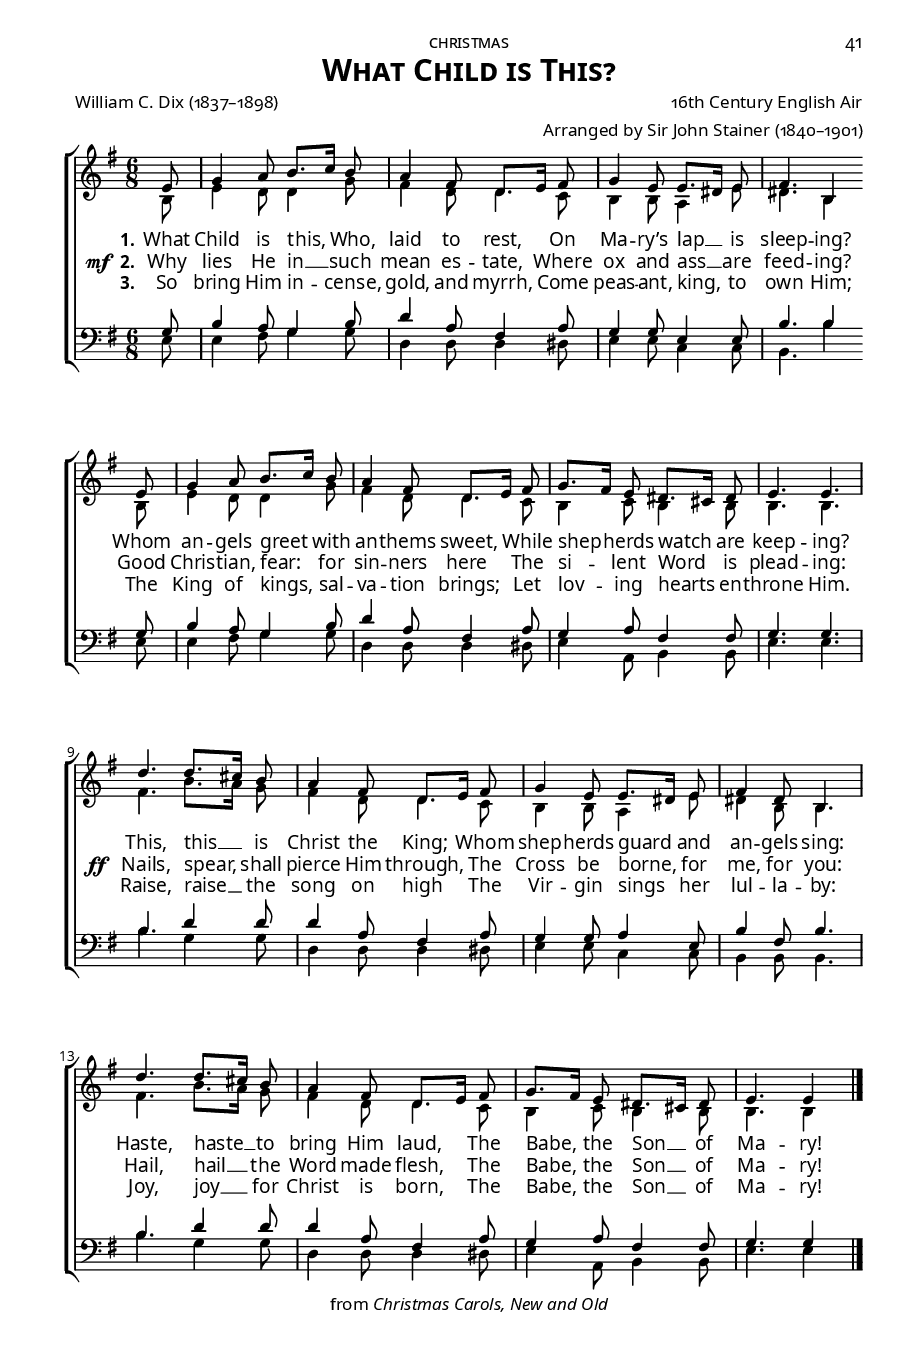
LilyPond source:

\version "2.14.2"
\include "util.ly"
\header {
  title = \markup{\override #'(font-name . "Garamond Premier Pro Semibold"){ \abs-fontsize #15 \smallCapsOldStyle"What Child is This?"}}
  poet = \markup\oldStyleNum"William C. Dix (1837–1898)"
  composer = \markup\oldStyleNum"16th Century English Air"
  arranger = \markup\oldStyleNum"Arranged by Sir John Stainer (1840–1901)"
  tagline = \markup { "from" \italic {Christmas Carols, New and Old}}
}
\paper {
  %print-all-headers = ##f
  paper-height = 9\in
  paper-width = 6\in
  indent = 0\in
  %system-system-spacing = #'((basic-distance . 10) (padding . 0))
  %system-system-spacing =
  %  #'((basic-distance . 0)
  %     (minimum-distance . 0)
  %     (padding . -0.35)
  %     (stretchability . 100))
  ragged-last-bottom = ##f
  ragged-bottom = ##f
  two-sided = ##t
  inner-margin = 0.5\in
  outer-margin = 0.25\in
  top-margin = 0.25\in
  bottom-margin = 0.25\in
  first-page-number = #041
  print-first-page-number = ##t
  headerLine = \markup{\override #'(font-name . "Garamond Premier Pro") \smallCapsOldStyle christmas}
  oddHeaderMarkup = \markup\fill-line{
     \override #'(font-name . "Garamond Premier Pro")\abs-fontsize #8.5
     \combine 
        \fill-line{"" \oldStylePageNum"" }
        \fill-line{\headerLine }
  }
  evenHeaderMarkup = \markup {
     \override #'(font-name . "Garamond Premier Pro")\abs-fontsize #8.5
     \combine
        \oldStylePageNum""
        \fill-line{\headerLine}
  }
}
#(set-global-staff-size 15) \paper{ #(define fonts (make-pango-font-tree "GoudyOlSt BT" "Garamond Premier Pro" "Garamond Premier Pro" (/ 15 20))) }

global = {
  \key g \major
  \time 6/8
  \autoBeamOff
  \override DynamicLineSpanner #'staff-padding = #0.0
  \override DynamicLineSpanner #'Y-extent = #'(-1 . 1)
  \mergeDifferentlyHeadedOn
  \mergeDifferentlyDottedOn
}

sopMusic = \relative c' {
  \partial 8 e8 |
  g4 a8 b8.[ c16] b8 |
  a4 fis8 d8.[ e16] fis8 |
  g4 e8 e8.[ dis16] e8 |
  
  fis4. b,4 \bar""\break e8 |
  g4 a8 b8.[ c16] b8 |
  a4 fis8 d8.[ e16] fis8 |
  g8.[ fis16] e8 dis8.[ cis16] dis8 |
  e4. e |
  
  d'4. d8.[ cis16] b8 |
  a4 fis8 d8.[ e16] fis8 |
  g4 e8 e8.[ dis16] e8 |
  fis4 dis8 b4. |
  
  d'4. d8.[ cis16] b8 |
  a4 fis8 d8.[ e16] fis8 |
  g8.[ fis16] e8 dis8.[ cis16] dis8 |
  \partial 8*5 e4. e4 \bar "|."
}
sopWords = \lyricmode {
  
}

altoMusic = \relative c' {
  b8 |
  e4 d8 d4 g8 |
  fis4 d8 d4 c8 |
  b4 b8 a4 e'8 |
  
  dis4. b4 b8 |
  e4 d8 d4 g8 |
  fis4 d8 d4 c8 |
  b4 c8 b4 b8 |
  b4. b |
  
  fis' b8.[ a16] g8 |
  fis4 d8 d4 c8 |
  b4 b8 a4 e'8 |
  dis4 b8 b4. |
  
  fis'4. b8.[ a16] g8 |
  fis4 d8 d4 c8 |
  b4 c8 b4 b8 |
  b4. b4 \bar "|."
}
altoWords = \lyricmode {
  \dropLyricsV
  \set stanza = #"1."
  What Child is this, Who, laid
  \set associatedVoice = "altos"
  to rest,
  \unset associatedVoice
  On Ma -- ry’s lap __ is sleep -- ing?
  Whom an -- gels greet with
  \set associatedVoice = "altos"
  an -- thems sweet,
  \unset associatedVoice
  While shep -- herds watch are keep -- ing?
  
  This, this __ is
  \set associatedVoice = "altos"
  Christ the King;
  \unset associatedVoice
  Whom shep -- herds guard and an -- gels sing:
  \raiseLyrics
  Haste, haste __ to
  \set associatedVoice = "altos"
  bring Him laud,
  \unset associatedVoice
  The Babe, the Son __ of Ma -- ry!
}
altoWordsII = {
  \dropLyricsV
  \set stanza = \markup{\dynamic"  mf " "2."}
  \lyricmode {
    Why lies He in __ such
    \set associatedVoice = "altos"
    mean es -- tate,
    \unset associatedVoice
    Where ox and ass __ are feed -- ing?
    Good Chris -- tian, fear: for
    \set associatedVoice = "altos"
    sin -- ners here
    \unset associatedVoice
    The si -- lent Word is plead -- ing:
  }
  \set stanza = \markup\dynamic"  ff "
  \lyricmode {
    Nails, spear,
%8.5x11 __
    shall
    \set associatedVoice = "altos"
    pierce Him through,
    \unset associatedVoice
    The Cross be borne, for me, for you:
  \raiseLyrics
    Hail, hail __ the
    \set associatedVoice = "altos"
    Word made flesh,
    \unset associatedVoice
    The Babe, the Son __ of Ma -- ry!
  }
}
altoWordsIII = \lyricmode {
  \dropLyricsV
  \set stanza = #"3."
  So bring Him in -- cense,
  \set associatedVoice = "altos"
  gold, and myrrh,
  \unset associatedVoice
  Come peas -- ant, king,
%8.5x11 __
  to own Him;
  The King of kings,
  \set associatedVoice = "altos"
  sal -- va -- tion brings;
  \unset associatedVoice
  Let lov -- ing hearts en -- throne Him.
  
  Raise, raise __ the
  \set associatedVoice = "altos"
  song on high
  \unset associatedVoice
  The Vir -- gin sings her lul -- la -- by:
  \raiseLyrics
  Joy, joy __ for
  \set associatedVoice = "altos"
  Christ is born,
  \unset associatedVoice
  The Babe, the Son __ of Ma -- ry!
}
altoWordsIV = \lyricmode {
}
altoWordsV = \lyricmode {
}
altoWordsVI = \lyricmode {
}
tenorMusic = \relative c' {
  g8 |
  b4 a8 g4 b8 |
  d4 a8 fis4 a8 |
  g4 g8 e4 e8 |
  
  b'4. b4 g8 |
  b4 a8 g4 b8 |
  d4 a8 fis4 a8 |
  g4 a8 fis4 fis8 |
  g4. g |
  
  b4. d4 d8 |
  d4 a8 fis4 a8 |
  g4 g8 a4 e8 |
  b'4 fis8 b4. |
  
  b d4 d8 |
  d4 a8 fis4 a8 |
  g4 a8 fis4 fis8 |
  g4. g4 \bar "|."
}
tenorWords = \lyricmode {

}

bassMusic = \relative c {
  e8 |
  e4 fis8 g4 g8 |
  d4 d8 d4 dis8 |
  e4 e8 c4 c8 |
  
  b4. b'4 e,8 |
  e4 fis8 g4 g8 |
  d4 d8 d4 dis8 |
  e4 a,8 b4 b8 |
  e4. e |
  
  b' g4 g8 |
  d4 d8 d4 dis8 |
  e4 e8 c4 c8 |
  b4 b8 b4. |
  
  b' g4 g8 |
  d4 d8 d4 dis8 |
  e4 a,8 b4 b8 |
  e4. e4 \bar "|."
}
bassWords = \lyricmode {

}

pianoRH = \relative c' {
  
}
pianoLH = \relative c' {
  
}

\score {
  <<
   \new ChoirStaff <<
%    \new Lyrics = sopranos \with { \override VerticalAxisGroup #'nonstaff-relatedstaff-spacing = #'((basic-distance . 1)) }
    \new Staff = women <<
      \new Voice = "sopranos" { \voiceOne << \global \sopMusic >> }
      \new Voice = "altos" { \voiceTwo << \global \altoMusic >> }
    >>
    \new Lyrics \with { alignAboveContext = #"women" \override VerticalAxisGroup #'nonstaff-relatedstaff-spacing = #'((basic-distance . 1))} \lyricsto "sopranos" \sopWords
    \new Lyrics = "altosVI"  \with { alignBelowContext = #"women" } \lyricsto "sopranos" \altoWordsVI
    \new Lyrics = "altosV"  \with { alignBelowContext = #"women" } \lyricsto "sopranos" \altoWordsV
    \new Lyrics = "altosIV"  \with { alignBelowContext = #"women" } \lyricsto "sopranos" \altoWordsIV
    \new Lyrics = "altosIII"  \with { alignBelowContext = #"women" } \lyricsto "sopranos" \altoWordsIII
    \new Lyrics = "altosII"  \with { alignBelowContext = #"women" } \lyricsto "sopranos" \altoWordsII
    \new Lyrics = "altos"  \with { alignBelowContext = #"women" } \lyricsto "sopranos" \altoWords
   \new Staff = men <<
      \clef bass
      \new Voice = "tenors" { \voiceOne << \global \tenorMusic >> }
      \new Voice = "basses" { \voiceTwo << \global \bassMusic >> }
    >>
    \new Lyrics \with { alignAboveContext = #"men" \override VerticalAxisGroup #'nonstaff-relatedstaff-spacing = #'((basic-distance . 1)) } \lyricsto "tenors" \tenorWords
    \new Lyrics \with { alignBelowContext = #"men" \override VerticalAxisGroup #'nonstaff-relatedstaff-spacing = #'((basic-distance . 1)) } \lyricsto "basses" \bassWords
  >>
%    \new PianoStaff << \new Staff { \new Voice { \pianoRH } } \new Staff { \clef "bass" \pianoLH } >>
  >>
  \layout {
    \context {
      \Score
      %\override SpacingSpanner #'base-shortest-duration = #(ly:make-moment 1 8)
      %\override SpacingSpanner #'common-shortest-duration = #(ly:make-moment 1 4)
    }
    \context {
      % Remove all empty staves
      % \Staff \RemoveEmptyStaves \override VerticalAxisGroup #'remove-first = ##t
    }
    \context {
      \Lyrics
      \override LyricText #'X-offset = #center-on-word
    }
  }
  \midi {
    \tempo 4 = 60
    \set Staff.midiInstrument = "flute"
  
    \context {
      \Voice
      \remove "Dynamic_performer"
    }
  }
}
